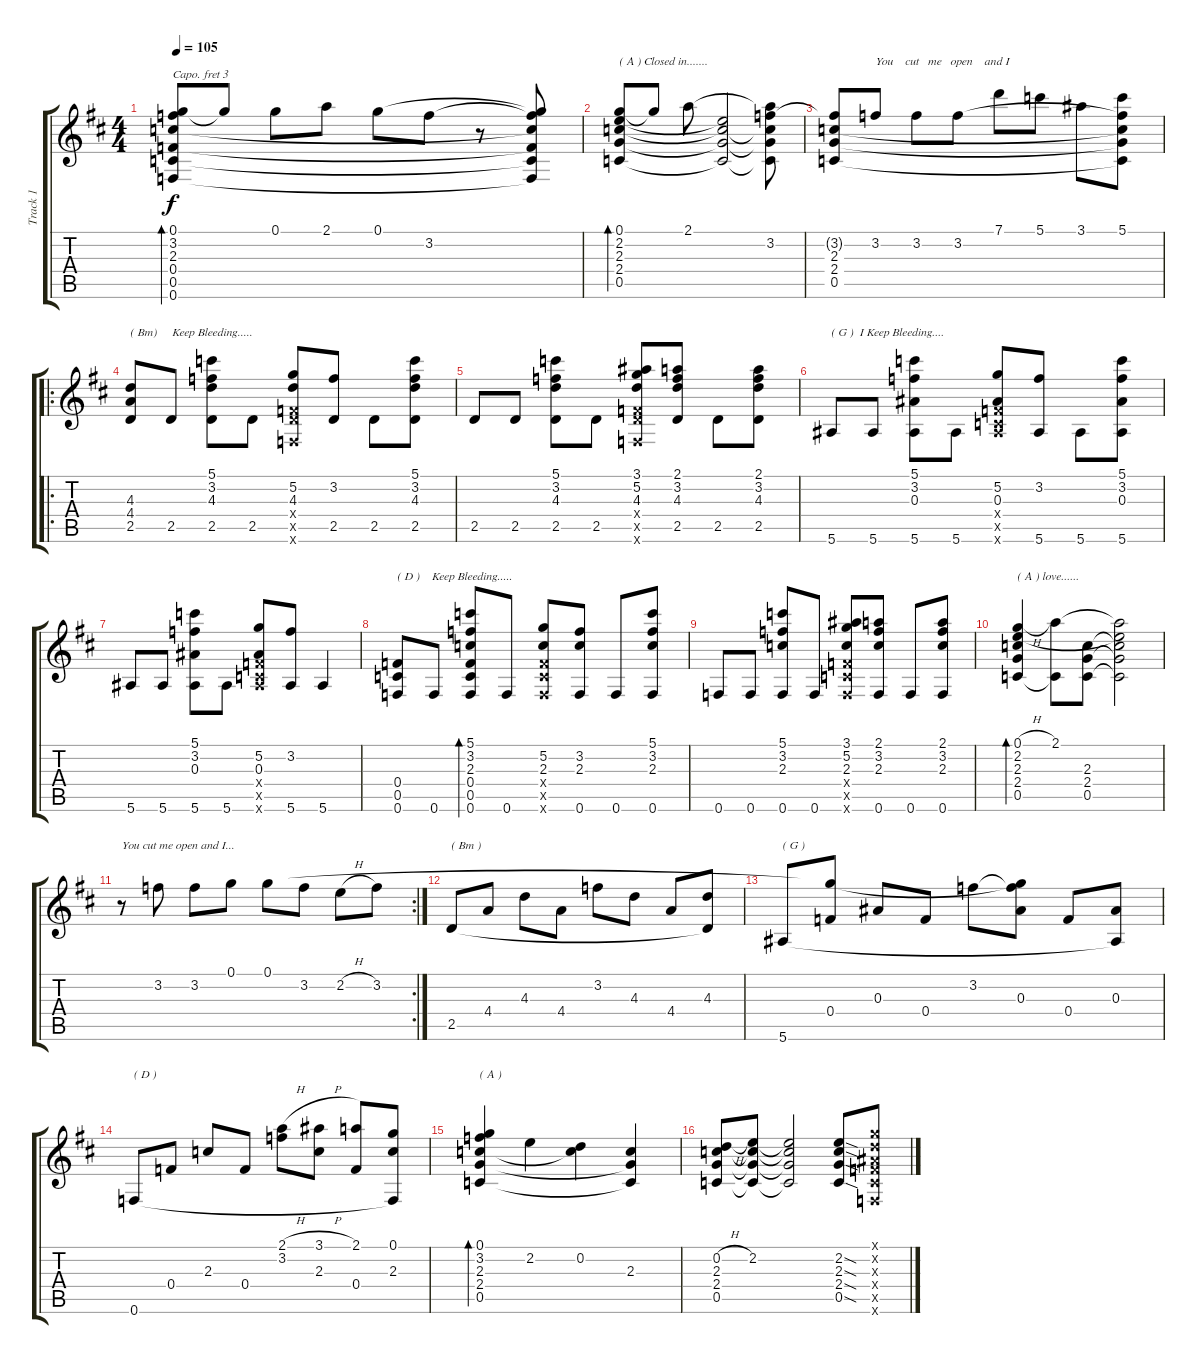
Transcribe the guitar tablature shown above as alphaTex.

\track ("Track 1" "Track 1") {instrument electricguitarjazz}
\staff {score tabs}
\capo 3
\tuning (E4 B3 G3 D3 A2 D2) {hide}
\ts (4 4)
\tempo 105
\clef g2
\ks d
(0.1 3.2 2.3 0.4 0.5 0.6).8{bd 480 dy f} 0.1{t}.8 0.1.8 2.1.8 0.1.8 3.2.8 r.8 (0.1{t} 3.2{t} 2.3{t} 0.4{t} 0.5{t} 0.6{t}).8 |
(0.1 2.2 2.3 2.4 0.5).8{bd 480 txt "( A ) Closed in......."} 0.1{t}.8 2.1.8 (2.2{t} 2.3{t} 2.4{t} 0.5{t}).2 (2.1{t} 3.2 2.3{t} 2.4{t} 0.5{t}).8 |
(3.2{t} 2.3 2.4 0.5).8 3.2.8{txt "You    cut   me   open    and I"} 3.2.8 3.2.8 7.1.8 5.1.8 3.1.8 (5.1 3.2{t} 2.3{t} 2.4{t} 0.5{t}).8 |
\ro
(4.3 4.4 2.5).8{txt "( Bm)     Keep Bleeding....."} 2.5.8 (5.1 3.2 4.3 2.5).8 2.5.8 (5.2 4.3 0.4{x} 2.5{x} 0.6{x}).8 (3.2 2.5).8 2.5.8 (5.1 3.2 4.3 2.5).8 |
2.5.8 2.5.8 (5.1 3.2 4.3 2.5).8 2.5.8 (3.1 5.2 4.3 0.4{x} 2.5{x} 0.6{x}).8 (2.1 3.2 4.3 2.5).8 2.5.8 (2.1 3.2 4.3 2.5).8 |
5.6.8{txt "( G )  I Keep Bleeding...."} 5.6.8 (5.1 3.2 0.3 5.6).8 5.6.8 (5.2 0.3 0.4{x} 0.5{x} 5.6{x}).8 (3.2 5.6).8 5.6.8 (5.1 3.2 0.3 5.6).8 |
5.6.8 5.6.8 (5.1 3.2 0.3 5.6).8 5.6.8 (5.2 0.3 0.4{x} 0.5{x} 5.6{x}).8 (3.2 5.6).8 5.6.4 |
(0.4 0.5 0.6).8{txt "( D )    Keep Bleeding....."} 0.6.8 (5.1 3.2 2.3 0.4 0.5 0.6).8{bd 120} 0.6.8 (5.2 2.3 0.4{x} 0.5{x} 0.6{x}).8 (3.2 2.3 0.6).8 0.6.8 (5.1 3.2 2.3 0.6).8 |
0.6.8 0.6.8 (5.1 3.2 2.3 0.6).8 0.6.8 (3.1 5.2 2.3 0.4{x} 0.5{x} 0.6{x}).8 (2.1 3.2 2.3 0.6).8 0.6.8 (2.1 3.2 2.3 0.6).8 |
(0.1{h} 2.2 2.3 2.4 0.5).4{bd 240 txt "( A ) love......"} (2.1 0.5{t}).8 (2.3 2.4 0.5).8 (2.1{t} 2.2{t} 2.3{t} 2.4{t} 0.5{t}).2 |
\rc 2
r.8{txt "You cut me open and I..."} 3.2.8 3.2.8 0.1.8 0.1.8 3.2.8 2.2{h}.8 3.2.8 |
2.5.8{txt "( Bm )"} 4.4.8 4.3.8 4.4.8 3.2.8 4.3.8 4.4.8 (4.3 2.5{t}).8 |
5.6.8{txt "( G )"} (0.1{t} 0.4).8 0.3.8 0.4.8 3.2.8 (0.1{t} 3.2{t} 0.3).8 0.4.8 (0.3 5.6{t}).8 |
0.6.8{txt "( D )"} 0.4.8 2.3.8 0.4.8 (2.1{h} 3.2).8 (3.1{h} 2.3).8 (2.1 0.4).8 (0.1 2.3 0.6{t}).8 |
(0.1 3.2 2.3 2.4 0.5).4{bd 240 txt "( A )"} 2.2.4 (0.2 2.3{t}).4 (2.3 2.4{t} 0.5{t}).4 |
(0.2{h} 2.3 2.4 0.5).8 (2.2 2.3{t} 2.4{t} 0.5{t}).8 (2.2{t} 2.3{t} 2.4{t} 0.5{t}).2 (2.2{sod} 2.3{sod} 2.4{sod} 0.5{sod}).8 (0.1{x} 0.2{x} 0.3{x} 0.4{x} 0.5{x} 0.6{x}).8
